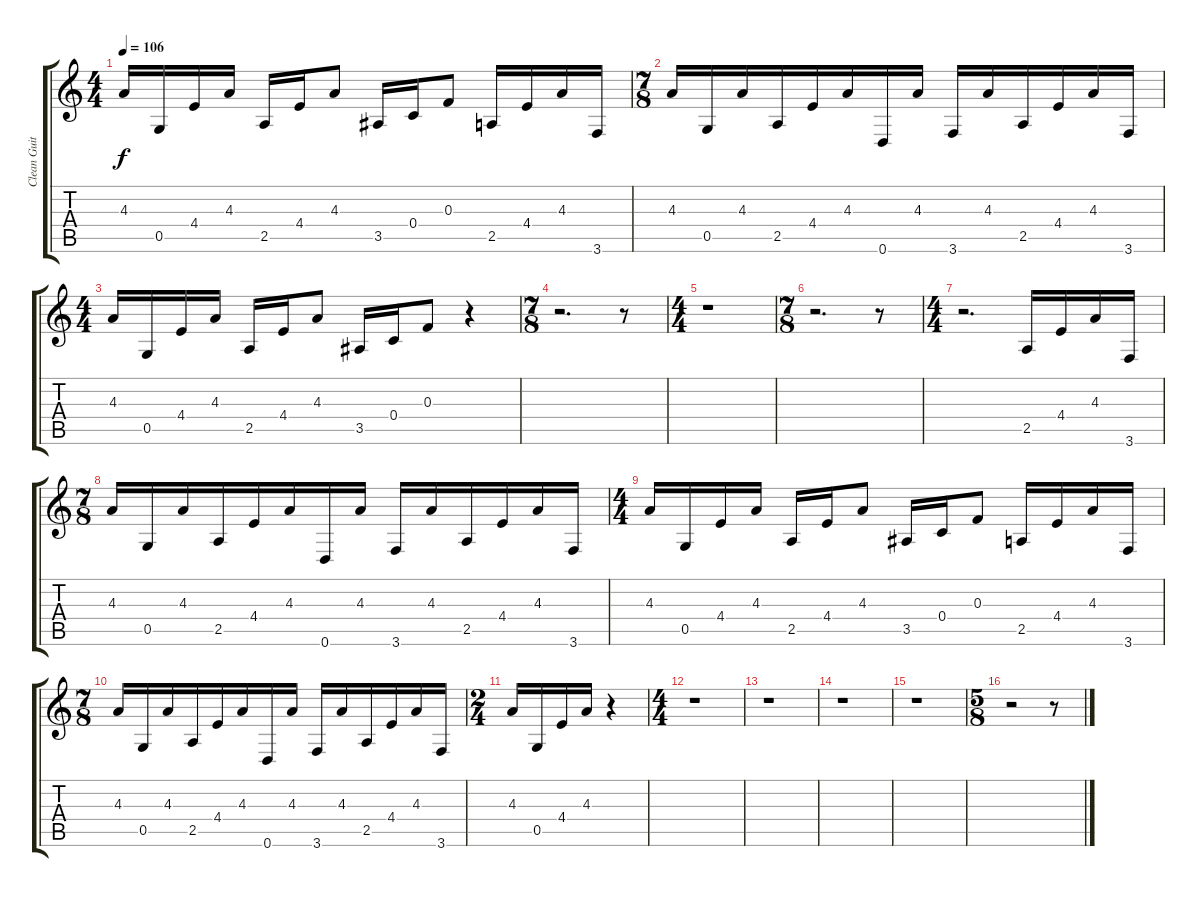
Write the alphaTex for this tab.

\track ("Clean Guit Left" "Clean Guit") {instrument electricguitarclean}
\staff {score tabs}
\tuning (D4 A3 F3 C3 G2 D2) {hide}
\ts (4 4)
\tempo 106
\clef g2
\ks c
4.3.16{dy f} 0.5.16 4.4.16 4.3.16 2.5.16 4.4.16 4.3.8 3.5.16 0.4.16 0.3.8 2.5.16 4.4.16 4.3.16 3.6.16 |
\ts (7 8)
4.3.16 0.5.16 4.3.16 2.5.16 4.4.16 4.3.16 0.6.16 4.3.16 3.6.16 4.3.16 2.5.16 4.4.16 4.3.16 3.6.16 |
\ts (4 4)
4.3.16 0.5.16 4.4.16 4.3.16 2.5.16 4.4.16 4.3.8 3.5.16 0.4.16 0.3.8 r.4 |
\ts (7 8)
r.2{d} r.8 |
\ts (4 4)
r.1 |
\ts (7 8)
r.2{d} r.8 |
\ts (4 4)
r.2{d} 2.5.16 4.4.16 4.3.16 3.6.16 |
\ts (7 8)
4.3.16 0.5.16 4.3.16 2.5.16 4.4.16 4.3.16 0.6.16 4.3.16 3.6.16 4.3.16 2.5.16 4.4.16 4.3.16 3.6.16 |
\ts (4 4)
4.3.16 0.5.16 4.4.16 4.3.16 2.5.16 4.4.16 4.3.8 3.5.16 0.4.16 0.3.8 2.5.16 4.4.16 4.3.16 3.6.16 |
\ts (7 8)
4.3.16 0.5.16 4.3.16 2.5.16 4.4.16 4.3.16 0.6.16 4.3.16 3.6.16 4.3.16 2.5.16 4.4.16 4.3.16 3.6.16 |
\ts (2 4)
4.3.16 0.5.16 4.4.16 4.3.16 r.4 |
\ts (4 4)
r.1 |
r.1 |
r.1 |
r.1 |
\ts (5 8)
r.2 r.8
